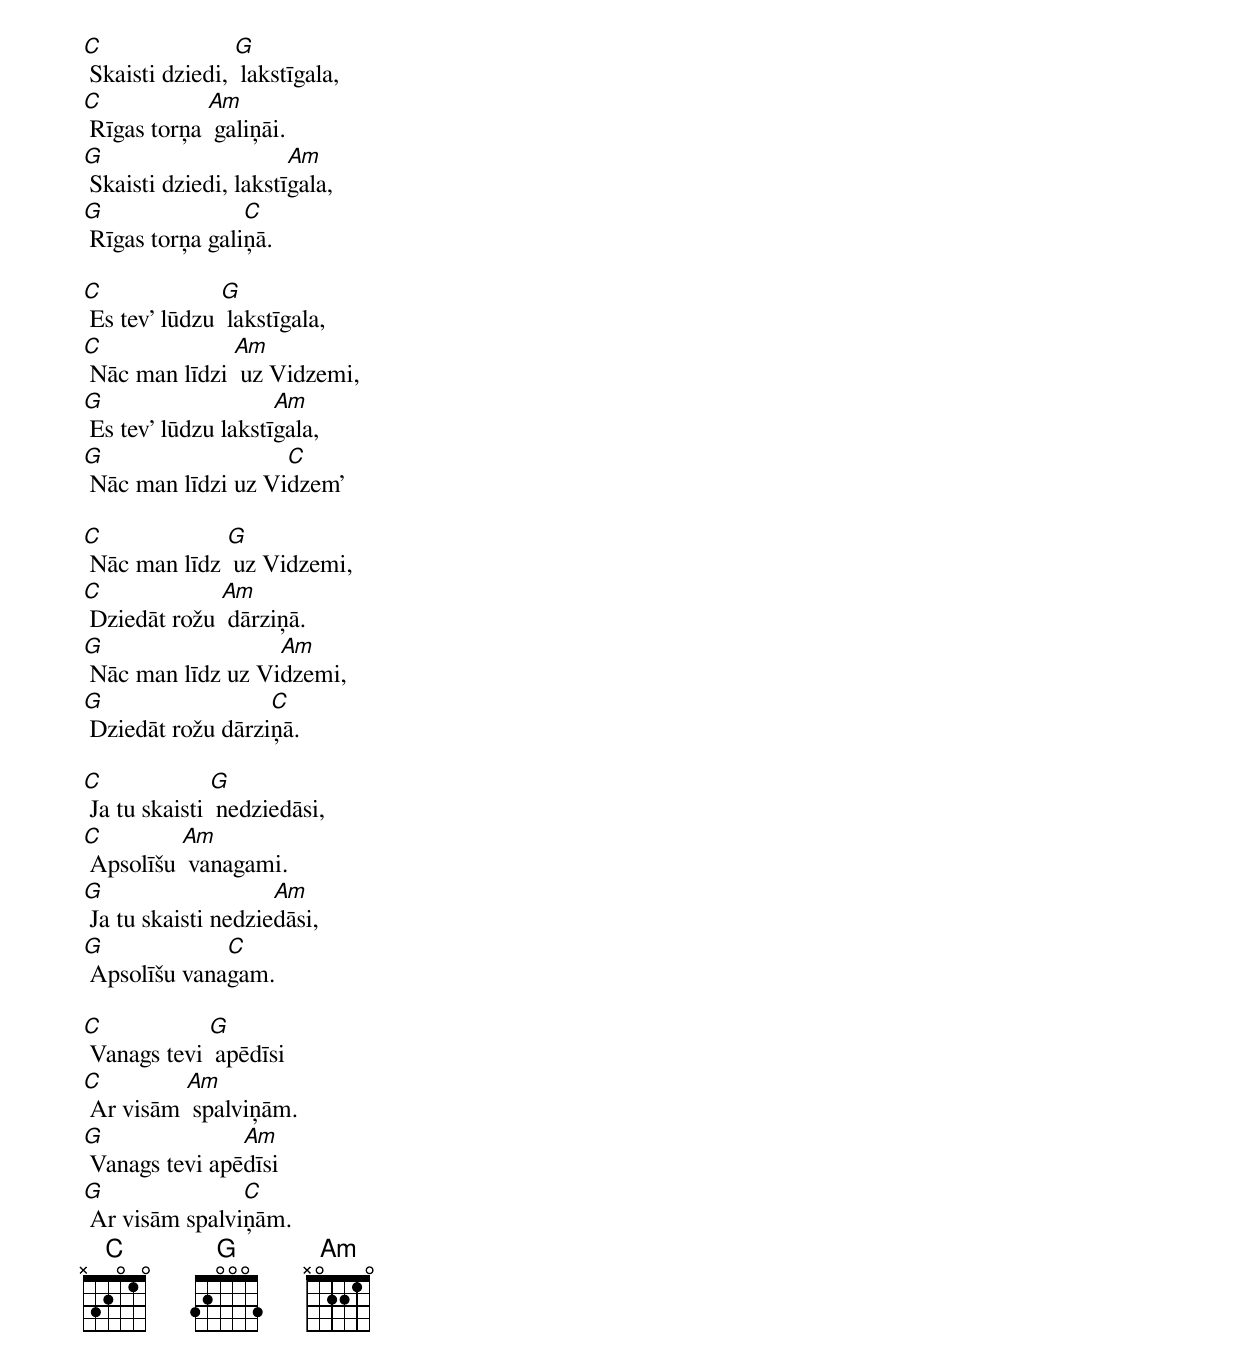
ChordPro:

[C] Skaisti dziedi, [G] lakstīgala,
[C] Rīgas torņa [Am] galiņāi.
[G] Skaisti dziedi, lakstī[Am]gala,
[G] Rīgas torņa gali[C]ņā.

[C] Es tev’ lūdzu [G] lakstīgala,
[C] Nāc man līdzi [Am] uz Vidzemi,
[G] Es tev’ lūdzu lakstī[Am]gala,
[G] Nāc man līdzi uz Vi[C]dzem'

[C] Nāc man līdz [G] uz Vidzemi,
[C] Dziedāt rožu [Am] dārziņā.
[G] Nāc man līdz uz Vi[Am]dzemi,
[G] Dziedāt rožu dārzi[C]ņā.

[C] Ja tu skaisti [G] nedziedāsi,
[C] Apsolīšu [Am] vanagami.
[G] Ja tu skaisti nedzie[Am]dāsi,
[G] Apsolīšu vana[C]gam.

[C] Vanags tevi [G] apēdīsi
[C] Ar visām [Am] spalviņām.
[G] Vanags tevi apē[Am]dīsi
[G] Ar visām spalvi[C]ņām.
